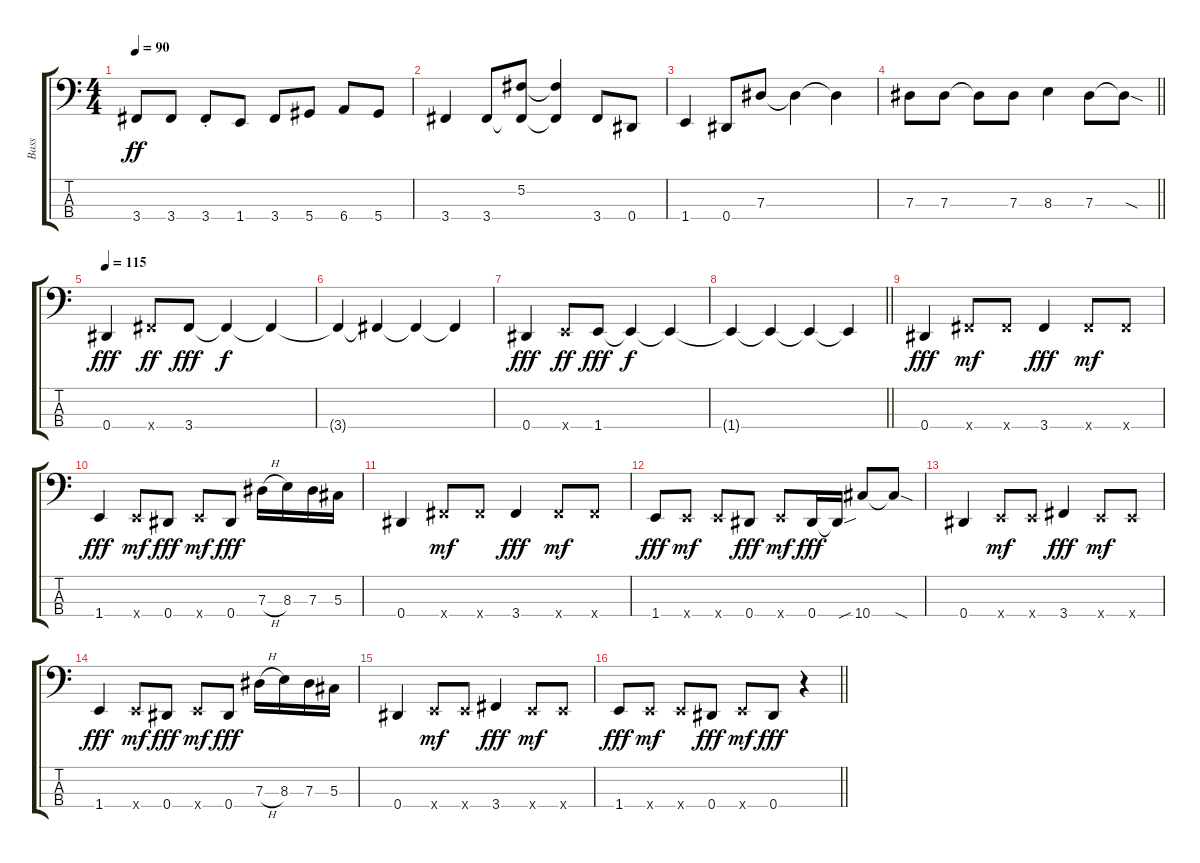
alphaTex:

\track ("Bass" "Bass") {instrument electricbassfinger}
\staff {score tabs}
\tuning (Gb2 Db2 Ab1 Eb1) {hide}
\ts (4 4)
\tempo 90
\clef f4
\ks c
3.4.8{dy ff} 3.4.8 3.4{st}.8 1.4.8 3.4.8 5.4.8 6.4.8 5.4.8 |
3.4.4 3.4.8 (5.2 3.4{t}).8 (5.2{t} 3.4{t}).4 3.4.8 0.4.8 |
1.4.4 0.4.8 7.3.8 7.3{t}.4 7.3{t}.4 |
\barLineRight lightlight
7.3.8 7.3.8 7.3{t}.8 7.3.8 8.3.4 7.3.8 7.3{sod t}.8 |
\section ("" "")
\tempo 115
0.4.4{dy fff} 3.4{x}.8{dy ff} 3.4.8{dy fff} 3.4{t}.4{dy f} 3.4{t}.4 |
3.4{t}.4 3.4{t}.4 3.4{t}.4 3.4{t}.4 |
0.4.4{dy fff} 1.4{x}.8{dy ff} 1.4.8{dy fff} 1.4{t}.4{dy f} 1.4{t}.4 |
\barLineRight lightlight
1.4{t}.4 1.4{t}.4 1.4{t}.4 1.4{t}.4 |
\section ("" "")
0.4.4{dy fff} 3.4{x}.8{dy mf} 3.4{x}.8 3.4.4{dy fff} 3.4{x}.8{dy mf} 3.4{x}.8 |
1.4.4{dy fff} 1.4{x}.8{dy mf} 0.4.8{dy fff} 1.4{x}.8{dy mf} 0.4.8{dy fff} 7.3{h}.16 8.3.16 7.3.16 5.3.16 |
0.4.4 3.4{x}.8{dy mf} 3.4{x}.8 3.4.4{dy fff} 3.4{x}.8{dy mf} 3.4{x}.8 |
1.4.8{dy fff} 1.4{x}.8{dy mf} 1.4{x}.8 0.4.8{dy fff} 1.4{x}.8{dy mf} 0.4.16{dy fff} 0.4{sou t}.16 10.4.8 10.4{sod t}.8 |
0.4.4 1.4{x}.8{dy mf} 1.4{x}.8 3.4.4{dy fff} 1.4{x}.8{dy mf} 1.4{x}.8 |
1.4.4{dy fff} 1.4{x}.8{dy mf} 0.4.8{dy fff} 1.4{x}.8{dy mf} 0.4.8{dy fff} 7.3{h}.16 8.3.16 7.3.16 5.3.16 |
0.4.4 1.4{x}.8{dy mf} 1.4{x}.8 3.4.4{dy fff} 1.4{x}.8{dy mf} 1.4{x}.8 |
\barLineRight lightlight
1.4.8{dy fff} 1.4{x}.8{dy mf} 1.4{x}.8 0.4.8{dy fff} 1.4{x}.8{dy mf} 0.4.8{dy fff} r.4
